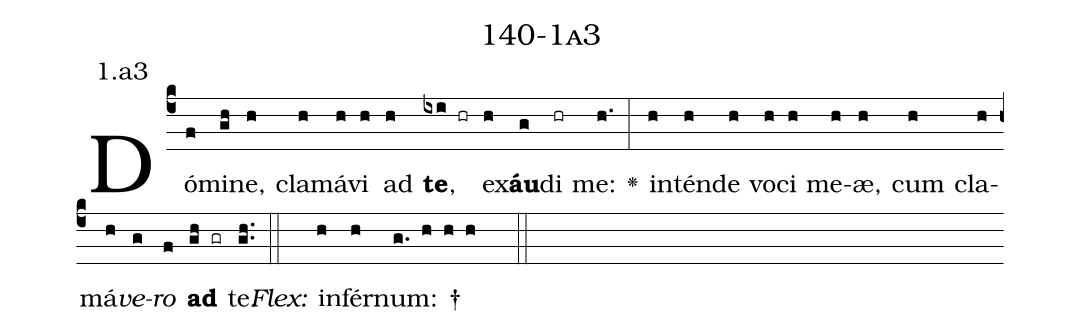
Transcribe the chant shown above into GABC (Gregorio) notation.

name: 140-1a3;
annotation: 1.a3;
%%
(c4)Dó(f)mi(gh)ne,(h) cla(h)má(h)vi(h) ad(h) <b>te</b>,(ixi hr) ex(h)<b>áu</b>(g)di(hr) me:(h.) <v>\greheightstar</v>(:) in(h)tén(h)de(h) vo(h)ci(h) me(h)æ,(h) cum(h) cla(h)má(h)<i>ve</i>(g)<i>ro</i>(f) <b>ad</b>(gh gr) te.(gh..) (::)
<i>Flex:</i>()  in(h)fér(h)num: †(g. h h h  ::)

%E(h) u(h) o(g) u(f) a(gh) e.(gh..) (::)
